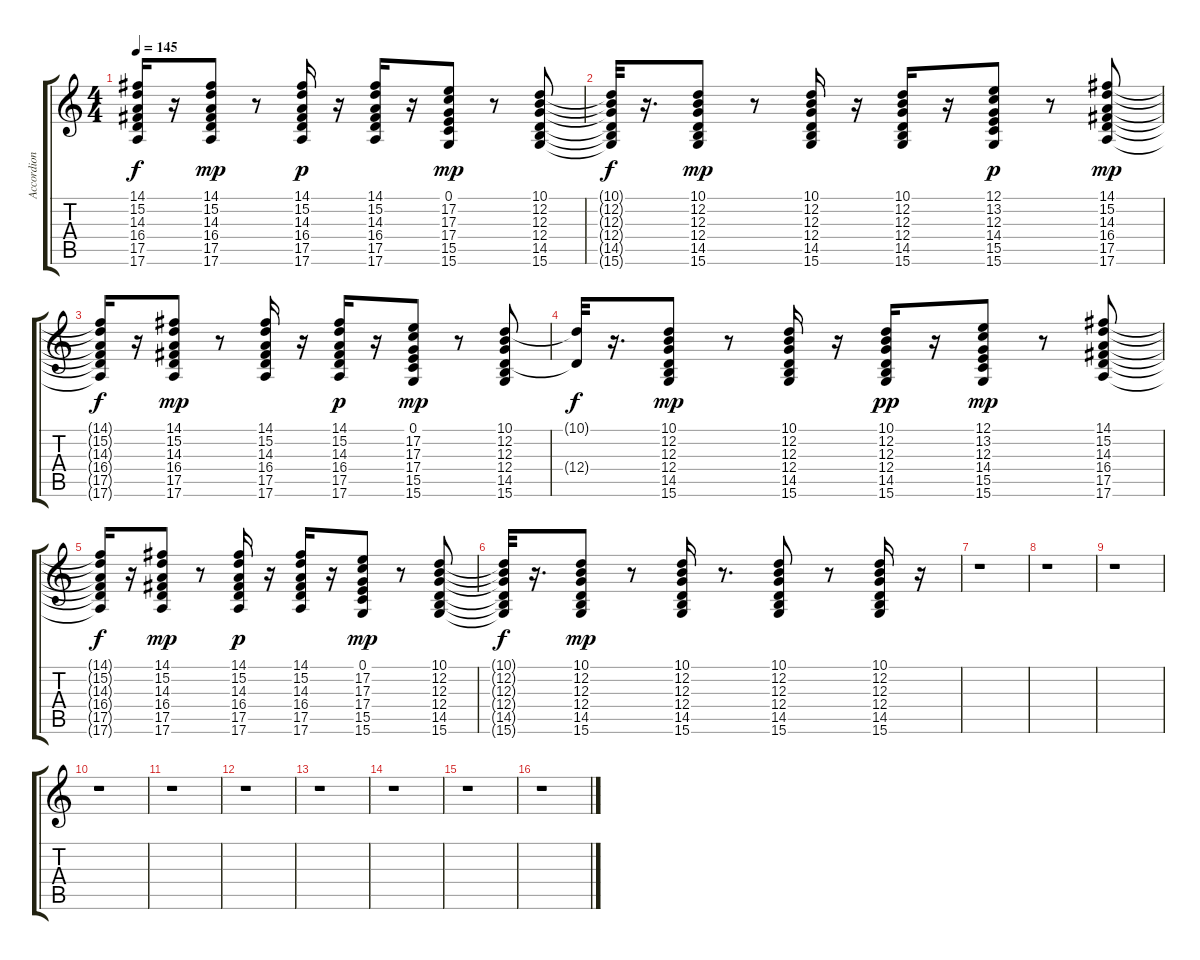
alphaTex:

\track ("Accordion" "Accordion") {instrument accordion}
\staff {score tabs}
\tuning (E4 B3 G3 D3 A2 E2) {hide}
\ts (4 4)
\tempo 145
\clef g2
\ks c
(14.1{t} 15.2{t} 14.3{t} 16.4{t} 17.5{t} 17.6{t}).16{dy f} r.16 (14.1 15.2 14.3 16.4 17.5 17.6).8{dy mp} r.8 (14.1 15.2 14.3 16.4 17.5 17.6).16{dy p} r.16 (14.1 15.2 14.3 16.4 17.5 17.6).16 r.16 (0.1 17.2 17.3 17.4 15.5 15.6).8{dy mp} r.8 (10.1 12.2 12.3 12.4 14.5 15.6).8 |
(10.1{t} 12.2{t} 12.3{t} 12.4{t} 14.5{t} 15.6{t}).32{dy f} r.16{d} (10.1 12.2 12.3 12.4 14.5 15.6).8{dy mp} r.8 (10.1 12.2 12.3 12.4 14.5 15.6).16 r.16 (10.1 12.2 12.3 12.4 14.5 15.6).16 r.16 (12.1 13.2 12.3 14.4 15.5 15.6).8{dy p} r.8 (14.1 15.2 14.3 16.4 17.5 17.6).8{dy mp} |
(14.1{t} 15.2{t} 14.3{t} 16.4{t} 17.5{t} 17.6{t}).16{dy f} r.16 (14.1 15.2 14.3 16.4 17.5 17.6).8{dy mp} r.8 (14.1 15.2 14.3 16.4 17.5 17.6).16 r.16 (14.1 15.2 14.3 16.4 17.5 17.6).16{dy p} r.16 (0.1 17.2 17.3 17.4 15.5 15.6).8{dy mp} r.8 (10.1 12.2 12.3 12.4 14.5 15.6).8 |
(10.1{t} 12.4{t}).32{dy f} r.16{d} (10.1 12.2 12.3 12.4 14.5 15.6).8{dy mp} r.8 (10.1 12.2 12.3 12.4 14.5 15.6).16 r.16 (10.1 12.2 12.3 12.4 14.5 15.6).16{dy pp} r.16 (12.1 13.2 12.3 14.4 15.5 15.6).8{dy mp} r.8 (14.1 15.2 14.3 16.4 17.5 17.6).8 |
(14.1{t} 15.2{t} 14.3{t} 16.4{t} 17.5{t} 17.6{t}).16{dy f} r.16 (14.1 15.2 14.3 16.4 17.5 17.6).8{dy mp} r.8 (14.1 15.2 14.3 16.4 17.5 17.6).16{dy p} r.16 (14.1 15.2 14.3 16.4 17.5 17.6).16 r.16 (0.1 17.2 17.3 17.4 15.5 15.6).8{dy mp} r.8 (10.1 12.2 12.3 12.4 14.5 15.6).8 |
(10.1{t} 12.2{t} 12.3{t} 12.4{t} 14.5{t} 15.6{t}).32{dy f} r.16{d} (10.1 12.2 12.3 12.4 14.5 15.6).8{dy mp} r.8 (10.1 12.2 12.3 12.4 14.5 15.6).16 r.8{d} (10.1 12.2 12.3 12.4 14.5 15.6).8 r.8 (10.1 12.2 12.3 12.4 14.5 15.6).16 r.16 |
r.1 |
r.1 |
r.1 |
r.1 |
r.1 |
r.1 |
r.1 |
r.1 |
r.1 |
r.1
